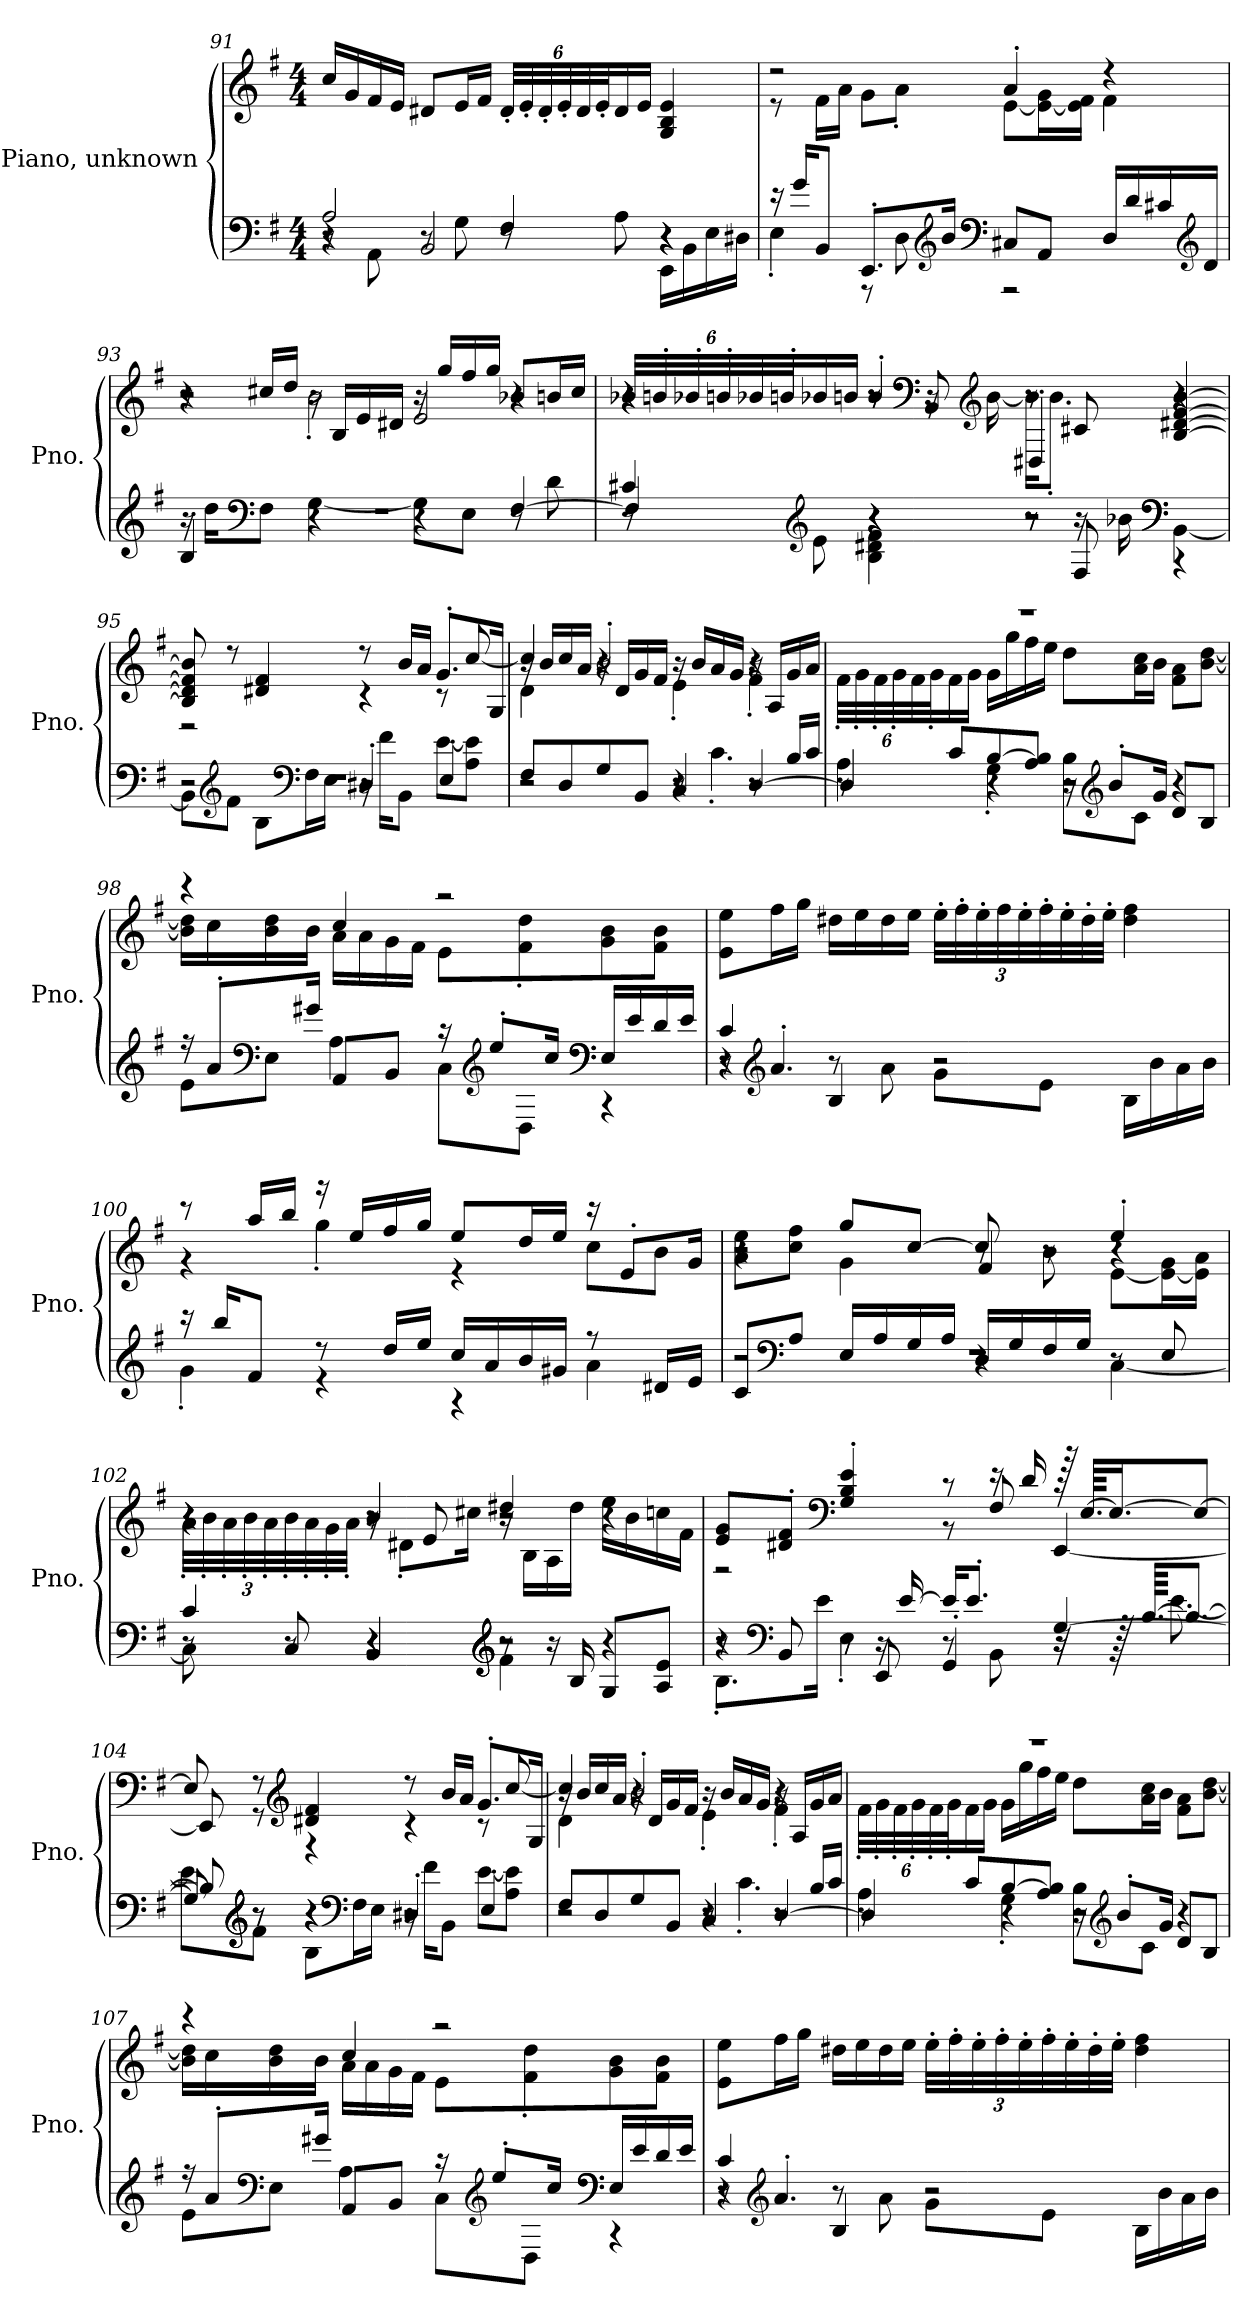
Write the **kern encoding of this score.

**kern	**kern
*part1	*part1
*staff2	*staff1
*I"Piano, unknown	*
*I'Pno.	*
!!LO:LB:g=z
*clefF4	*clefG2
*k[f#]	*k[f#]
*M4/4	*M4/4
=91	=91
*^	*
*	*^	*
2A/	8r	4r	16cc/LL
.	.	.	16g/
.	8AA\	.	16f#/
.	.	.	16e/JJ
.	8r	2BB/	8d#X/L
.	8G\	.	16e/L
.	.	.	16f#/JJ
*	*	*	*Xbrackettup
4F#/	8r	.	48d#'/LLL
.	.	.	48e'/
.	.	.	48d#'/
.	.	.	48e'/
.	.	.	48d#/
.	.	.	48e'/J
.	8A\	.	16d#/
.	.	.	16e/JJ
4r	16EE\LL	4r	4G/ 4B/ 4e/
.	16BB\	.	.
.	16E\	.	.
.	16D#X\JJ	.	.
*	*v	*v	*
=92	=92	=92
*	*	*^
16r	4E'\	2r	8r
16g/KL	.	.	.
8BB/J	.	.	16f#\LL
.	.	.	16a\JJ
8.EE'/L	8r	.	8g\L
.	8D\	.	8a'\J
*clefG2	*	*	*
16b/Jk	.	.	.
*clefF4	*	*	*
8C#X/L	2r	4a'/	[8e\L
8AA/J	.	.	16e\_ 16g\L
.	.	.	16e\] 16f#\JJ
16D/LL	.	4r	4f#\
16d/	.	.	.
16c#X/	.	.	.
*clefG2	*	*	*
16d/JJ	.	.	.
!!LO:LB:g=z
=93	=93	=93	=93
*	*^	*	*^
1r	16r	4B'/	8r	4r	2r
.	16dd\KL	.	.	.	.
*clefF4	*	*	*	*	*
.	8F#\J	.	16cc#X/LL	.	.
.	.	.	16dd/JJ	.	.
.	[4G\	4r	16r	2b'\	.
.	.	.	16B/LL	.	.
.	.	.	16e/	.	.
.	.	.	16d#X/JJ	.	.
.	8G\L]	4r	16r	.	2e/
.	.	.	16gg/LL	.	.
.	8E\J	.	16ff#/	.	.
.	.	.	16gg/JJ	.	.
.	8r	[4F#/	8b-X/L	4r	.
.	8d\	.	16bn/L	.	.
.	.	.	16cc#/JJ	.	.
!!LO:LB:g=z	!!	!!
=94	=94	=94	=94	=94	=94
4c#X/	8r	4F#/]	48b-X/LLL	4r	4r
.	.	.	48bn'/	.	.
.	.	.	48b-X'/	.	.
.	.	.	48bn'/	.	.
.	.	.	48b-X/	.	.
.	.	.	48bn'/J	.	.
*clefG2	*	*	*	*	*
.	8e\	.	16b-X/	.	.
.	.	.	16bn/JJ	.	.
4r	4B\ 4d#X\ 4f#\	4r	4b'/	8r	8r
*	*	*	*clefF4	*	*
.	.	.	.	16r	8BB/
*	*	*	*clefG2	*	*
.	.	.	.	[16b\	.
2r	8r	8r	8r	16b\KL]	4D#X'/
.	.	.	.	8.b'\J	.
.	16r	8F#/	8c#X/	.	.
.	16b-X\	.	.	.	.
*clefF4	*	*	*	*	*
.	[4BB\	4r	[4B/ [4d#X/ [4f#/ [4b/	4r	4r
*	*	*	*	*v	*v
!!LO:PB:g=z
=95	=95	=95	=95	=95
1r	8BB\L]	2r	8B/] 8d#/] 8f#/] 8b/]	2r
*clefG2	*	*	*	*
.	8f#\J	.	8r	.
.	8B\L	.	4d#X/ 4f#/	.
*clefF4	*	*	*	*
.	16F#\L	.	.	.
.	16E\JJ	.	.	.
.	16r	4D#X'/	8r	4r
.	16f#\KL	.	.	.
.	8BB\J	.	16b/LL	.
.	.	.	16a/JJ	.
.	[8e\L	4E'/	8.g'/L	8r
.	8A\ 8e\]J	.	.	[8cc/
.	.	.	16G/Jk	.
=96	=96	=96	=96	=96
*	*	*	*	*^
8F#/L	2r	2r	16r	4d\	4cc/]
.	.	.	16b/LL	.	.
8D/	.	.	16cc/	.	.
.	.	.	16a/JJ	.	.
8G/	.	.	16r	4r	2b'/
.	.	.	16d/LL	.	.
8BB/J	.	.	16g/	.	.
.	.	.	16f#/JJ	.	.
4r	8r	4C/	16r	4e'\	.
.	.	.	16b/LL	.	.
.	4.c'\	.	16a/	.	.
.	.	.	16g/JJ	.	.
8r	.	[4D/	16r	4f#'\	4r
.	.	.	16A/LL	.	.
16B/LL	.	.	16g/	.	.
16c/JJ	.	.	16a/JJ	.	.
*	*	*	*	*v	*v
!!LO:LB:g=z
=97	=97	=97	=97	=97
8r	4A\	4D/]	1r	48f#'\LLL
.	.	.	.	48g'\
.	.	.	.	48f#'\
.	.	.	.	48g'\
.	.	.	.	48f#\
.	.	.	.	48g'\J
8c/L	.	.	.	16f#\
.	.	.	.	16g\JJ
[8B/	4G'\	4r	.	16g\LL
.	.	.	.	16gg\
8A/ 8B/]J	.	.	.	16ff#\
.	.	.	.	16ee\JJ
16r	8B\L	2r	.	8dd\L
*clefG2	*	*	*	*
8b'/L	.	.	.	.
.	8c\J	.	.	16a\ 16cc\L
16g/Jk	.	.	.	16b\JJ
8d/L	4r	.	.	8f#\ 8a\L
8B/J	.	.	.	[8b\ [8dd\J
*	*v	*v	*	*
=98	=98	=98	=98
16r	8e\L	4r	16b\] 16dd\]LL
8a'/L	.	.	16cc\
*clefF4	*	*	*
.	8E\J	.	16b\ 16dd\
16g#X/Jk	.	.	16b\JJ
8AA/L	4A\	4cc/	16a\LL
.	.	.	16a\
8BB/J	.	.	16g\
.	.	.	16f#\JJ
16r	8C\L	2r	8e\L
*clefG2	*	*	*
8ee'/L	.	.	.
.	8D\J	.	8f#\' 8dd\'
16cc/Jk	.	.	.
*clefF4	*	*	*
16E/LL	4r	.	8g\ 8b\
16e/	.	.	.
16d/	.	.	8f#\ 8b\J
16e/JJ	.	.	.
*	*	*v	*v
!!LO:LB:g=z
=99	=99	=99
*	*^	*
8r	4r	4c/	8e\ 8ee\L
*clefG2	*	*	*
4.a'/	.	.	16ff#\L
.	.	.	16gg\JJ
.	8r	4B/	16dd#X\LL
.	.	.	16ee\
.	8a\	.	16dd#\
.	.	.	16ee\JJ
2r	8g\L	2r	32ee'\LLL
.	.	.	32ff#'\
.	.	.	48ee'\
.	.	.	48ff#\
.	.	.	48ee'\
.	8e\J	.	32ff#'\
.	.	.	32ee'\
.	.	.	32dd#'\
.	.	.	32ee'\JJJ
.	16B\LL	.	4dd#\ 4ff#\
.	16b\	.	.
.	16a\	.	.
.	16b\JJ	.	.
*	*v	*v	*
=100	=100	=100
*	*	*^
16r	4g'\	8r	4r
16bb/KL	.	.	.
8f#/J	.	16aa/LL	.
.	.	16bb/JJ	.
8r	4r	16r	4gg'\
.	.	16ee/LL	.
16dd/LL	.	16ff#/	.
16ee/JJ	.	16gg/JJ	.
16cc/LL	4r	8ee/L	4r
16a/	.	.	.
16b/	.	16dd/L	.
16g#X/JJ	.	16ee/JJ	.
8r	4a\	16r	8cc\L
.	.	8e'/L	.
16d#X/LL	.	.	8b\J
16e/JJ	.	16g/Jk	.
!!LO:LB:g=z
=101	=101	=101	=101
*	*^	*	*^
1r	2r	8c/L	4r	8a\ 8ee\L	2r
*clefF4	*	*	*	*	*
.	.	8A/J	.	8cc\ 8ff#\J	.
.	.	16E/LL	8gg/L	4g\	.
.	.	16A/	.	.	.
.	.	16G/	[8cc/J	.	.
.	.	16A/JJ	.	.	.
.	4r	16D/LL	8cc/]	8r	4f#/
.	.	16G/	.	.	.
.	.	16F#/	8r	8b\	.
.	.	16G/JJ	.	.	.
.	[4C\	8r	4ee'/	[8e\L	4r
.	.	8E/	.	16e\_ 16g\L	.
.	.	.	.	16e\] 16a\JJ	.
=102	=102	=102	=102	=102	=102
4c/	8C\]	8r	4r	32a'\LLL	4r
.	.	.	.	32b'\	.
.	.	.	.	48a'\	.
.	.	.	.	48b'\	.
.	.	.	.	48a'\	.
.	8r	8C/	.	32b'\	.
.	.	.	.	32a'\	.
.	.	.	.	32g'\	.
.	.	.	.	32a'\JJJ	.
4r	4r	4BB/	4b/	16r	8r
.	.	.	.	8d#X'\L	.
.	.	.	.	.	8e/
.	.	.	.	16cc#X\Jk	.
*clefG2	*	*	*	*	*
2r	4f#\	8r	4dd#X/	16r	2r
.	.	.	.	16B\LL	.
.	.	16r	.	16A\	.
.	.	16B/	.	16dd#\JJ	.
.	4r	8G/L	4r	16ee\LL	.
.	.	.	.	16b\	.
.	.	8A/ 8e/J	.	16ccn\	.
.	.	.	.	16f#\JJ	.
*	*	*	*	*v	*v
!!LO:LB:g=z
=103	=103	=103	=103	=103
4r	8.B'\L	8r	8e/ 8g/L	2r
*clefF4	*	*	*	*
.	.	8BB/	8d#X/' 8f#/'J	.
.	16e\Jk	.	.	.
*	*	*	*clefF4	*
8r	4E'\	8r	4G/' 4B/' 4e/'	.
16r	.	8EE/	.	.
[16e/	.	.	.	.
16e/KL]	8r	4GG'/	8r	8r
8.e'/J	.	.	.	.
.	8BB\	.	16r	8F#/
.	.	.	16d#/	.
[4G/	16r	32r	128r	[4EE/
.	.	.	[64.E/KKLL	.
.	.	128r	16.E/J_	.
.	.	[64.B/KKKL	.	.
.	[8.e\	8.B/J_	.	.
.	.	.	8E/J_	.
!!LO:LB:g=z	!!
=104	=104	=104	=104	=104
8G/]	8e\L]	8B/]	8E/]	8EE/]
*clefG2	*	*	*	*
8r	8f#\J	8r	8r	8r
*	*	*	*clefG2	*
4r	8B\L	4r	4d#X/ 4f#/	4r
*clefF4	*	*	*	*
.	16F#\L	.	.	.
.	16E\JJ	.	.	.
2r	16r	4D#X'/	8r	4r
.	16f#\KL	.	.	.
.	8BB\J	.	16b/LL	.
.	.	.	16a/JJ	.
.	[8e\L	4E'/	8.g'/L	8r
.	8A\ 8e\]J	.	.	[8cc/
.	.	.	16G/Jk	.
=105	=105	=105	=105	=105
*	*	*	*	*^
8F#/L	2r	2r	16r	4d\	4cc/]
.	.	.	16b/LL	.	.
8D/	.	.	16cc/	.	.
.	.	.	16a/JJ	.	.
8G/	.	.	16r	4r	2b'/
.	.	.	16d/LL	.	.
8BB/J	.	.	16g/	.	.
.	.	.	16f#/JJ	.	.
4r	8r	4C/	16r	4e'\	.
.	.	.	16b/LL	.	.
.	4.c'\	.	16a/	.	.
.	.	.	16g/JJ	.	.
8r	.	[4D/	16r	4f#'\	4r
.	.	.	16A/LL	.	.
16B/LL	.	.	16g/	.	.
16c/JJ	.	.	16a/JJ	.	.
*	*	*	*	*v	*v
!!LO:PB:g=z
=106	=106	=106	=106	=106
8r	4A\	4D/]	1r	48f#'\LLL
.	.	.	.	48g'\
.	.	.	.	48f#'\
.	.	.	.	48g'\
.	.	.	.	48f#'\
.	.	.	.	48g'\J
8c/L	.	.	.	16f#\
.	.	.	.	16g\JJ
[8B/	4G'\	4r	.	16g\LL
.	.	.	.	16gg\
8A/ 8B/]J	.	.	.	16ff#\
.	.	.	.	16ee\JJ
16r	8B\L	2r	.	8dd\L
*clefG2	*	*	*	*
8b'/L	.	.	.	.
.	8c\J	.	.	16a\ 16cc\L
16g/Jk	.	.	.	16b\JJ
8d/L	4r	.	.	8f#\ 8a\L
8B/J	.	.	.	[8b\ [8dd\J
*	*v	*v	*	*
=107	=107	=107	=107
16r	8e\L	4r	16b\] 16dd\]LL
8a'/L	.	.	16cc\
*clefF4	*	*	*
.	8E\J	.	16b\ 16dd\
16g#X/Jk	.	.	16b\JJ
8AA/L	4A\	4cc/	16a\LL
.	.	.	16a\
8BB/J	.	.	16g\
.	.	.	16f#\JJ
16r	8C\L	2r	8e\L
*clefG2	*	*	*
8ee'/L	.	.	.
.	8D\J	.	8f#\' 8dd\'
16cc/Jk	.	.	.
*clefF4	*	*	*
16E/LL	4r	.	8g\ 8b\
16e/	.	.	.
16d/	.	.	8f#\ 8b\J
16e/JJ	.	.	.
*	*	*v	*v
!!LO:LB:g=z
=108	=108	=108
*	*^	*
8r	4r	4c/	8e\ 8ee\L
*clefG2	*	*	*
4.a'/	.	.	16ff#\L
.	.	.	16gg\JJ
.	8r	4B/	16dd#X\LL
.	.	.	16ee\
.	8a\	.	16dd#\
.	.	.	16ee\JJ
2r	8g\L	2r	32ee'\LLL
.	.	.	32ff#'\
.	.	.	48ee'\
.	.	.	48ff#'\
.	.	.	48ee'\
.	8e\J	.	32ff#'\
.	.	.	32ee'\
.	.	.	32dd#'\
.	.	.	32ee'\JJJ
.	16B\LL	.	4dd#\ 4ff#\
.	16b\	.	.
.	16a\	.	.
.	16b\JJ	.	.
*v	*v	*v	*
=	=
*-	*-
